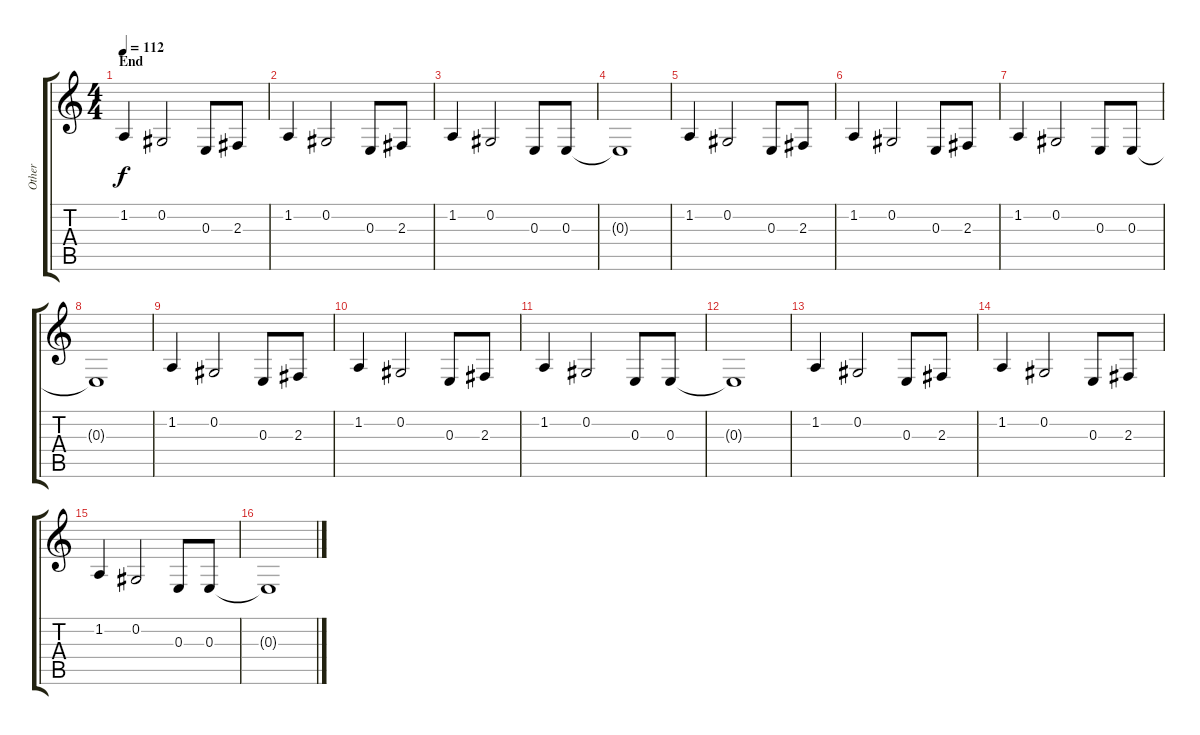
\track ("Other" "Other") {instrument viola}
\staff {score tabs}
\tuning (Db4 Ab3 E3 B2 Gb2 B1) {hide}
\ts (4 4)
\section ("" "End")
\tempo 112
\clef g2
\ks c
1.2.4{dy f instrument electricgrandpiano} 0.2.2 0.3.8 2.3.8 |
1.2.4 0.2.2 0.3.8 2.3.8 |
1.2.4 0.2.2 0.3.8 0.3.8 |
0.3{t}.1 |
1.2.4 0.2.2 0.3.8 2.3.8 |
1.2.4 0.2.2 0.3.8 2.3.8 |
1.2.4 0.2.2 0.3.8 0.3.8 |
0.3{t}.1 |
1.2.4 0.2.2 0.3.8 2.3.8 |
1.2.4 0.2.2 0.3.8 2.3.8 |
1.2.4 0.2.2 0.3.8 0.3.8 |
0.3{t}.1 |
1.2.4 0.2.2 0.3.8 2.3.8 |
1.2.4 0.2.2 0.3.8 2.3.8 |
1.2.4 0.2.2 0.3.8 0.3.8 |
0.3{t}.1
